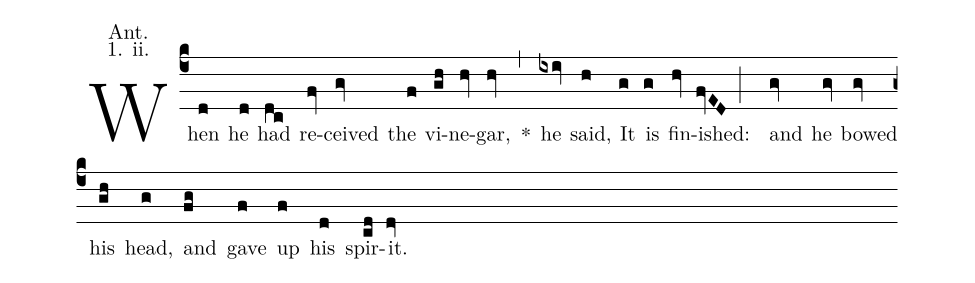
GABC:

annotation: Ant.;
annotation: 1. ii.;
%%
(c4) When(d) he(d) had(dc) re(fv)ceived(gv) the(f) vi(gh)ne(hv)gar,(hv) <sp>*</sp>(,) he(ixiv) said,(h) It(g) is(g) fin(hv)ished:(fvED;) and(gv) he(gv) bowed(gv) his(gh) head,(g) and(fg) gave(f) up(f) his(d) spir(cd)it.(dv)
